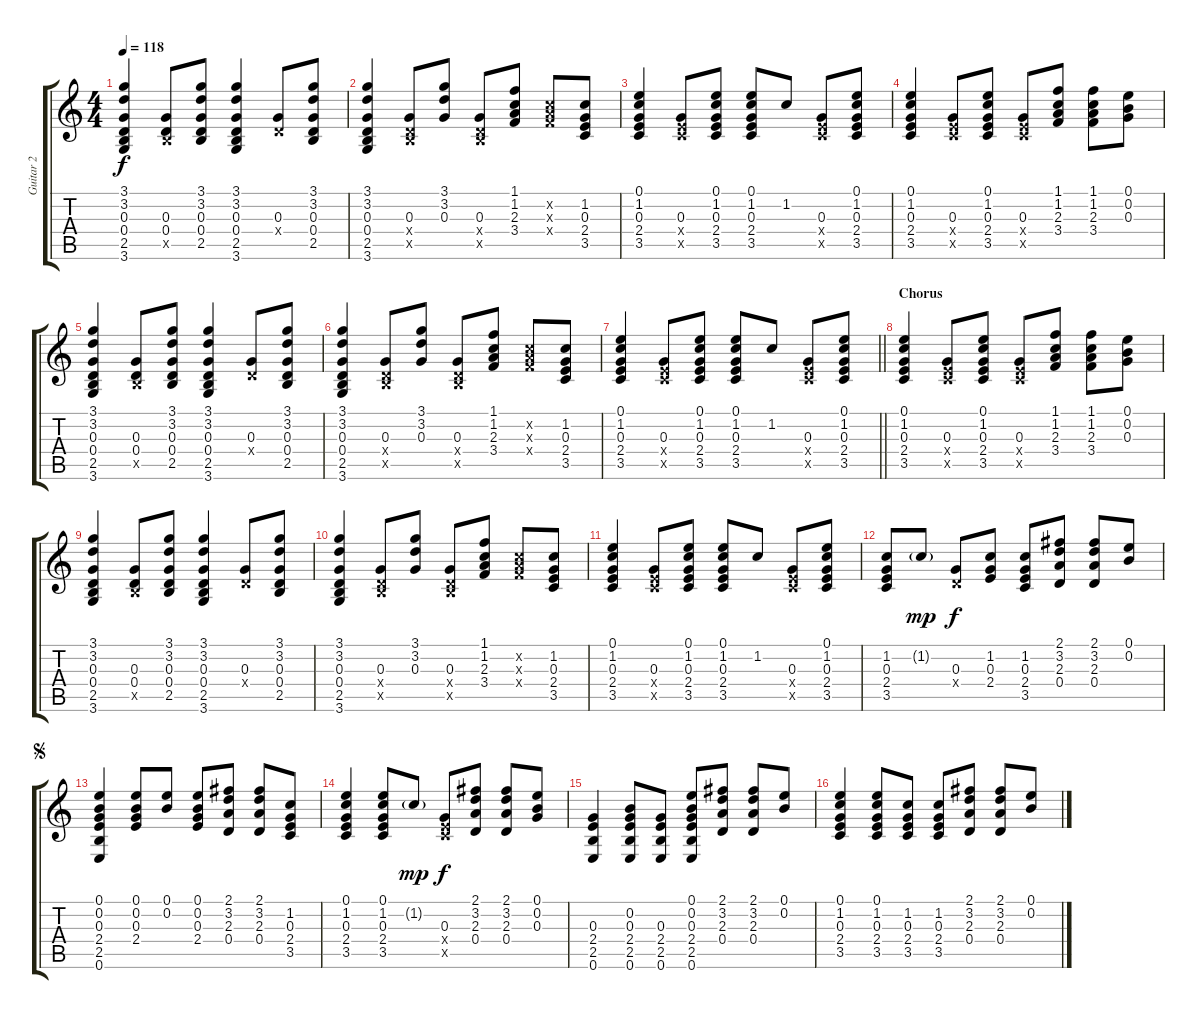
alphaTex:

\track ("Guitar 2" "Guitar 2") {instrument acousticguitarsteel}
\staff {score tabs}
\tuning (E4 B3 G3 D3 A2 E2) {hide}
\ts (4 4)
\tempo 118
\clef g2
\ks c
(3.1 3.2 0.3 0.4 2.5 3.6).4{dy f} (0.3 0.4 2.5{x}).8 (3.1 3.2 0.3 0.4 2.5).8 (3.1 3.2 0.3 0.4 2.5 3.6).4 (0.3 0.4{x}).8 (3.1 3.2 0.3 0.4 2.5).8 |
(3.1 3.2 0.3 0.4 2.5 3.6).4 (0.3 0.4{x} 2.5{x}).8 (3.1 3.2 0.3).8 (0.3 0.4{x} 2.5{x}).8 (1.1 1.2 2.3 3.4).8 (1.2{x} 2.3{x} 3.4{x}).8 (1.2 0.3 2.4 3.5).8 |
(0.1 1.2 0.3 2.4 3.5).4 (0.3 2.4{x} 3.5{x}).8 (0.1 1.2 0.3 2.4 3.5).8 (0.1 1.2 0.3 2.4 3.5).8 1.2.8 (0.3 2.4{x} 3.5{x}).8 (0.1 1.2 0.3 2.4 3.5).8 |
(0.1 1.2 0.3 2.4 3.5).4 (0.3 2.4{x} 3.5{x}).8 (0.1 1.2 0.3 2.4 3.5).8 (0.3 2.4{x} 3.5{x}).8 (1.1 1.2 2.3 3.4).8 (1.1 1.2 2.3 3.4).8 (0.1 0.2 0.3).8 |
(3.1 3.2 0.3 0.4 2.5 3.6).4 (0.3 0.4 2.5{x}).8 (3.1 3.2 0.3 0.4 2.5).8 (3.1 3.2 0.3 0.4 2.5 3.6).4 (0.3 0.4{x}).8 (3.1 3.2 0.3 0.4 2.5).8 |
(3.1 3.2 0.3 0.4 2.5 3.6).4 (0.3 0.4{x} 2.5{x}).8 (3.1 3.2 0.3).8 (0.3 0.4{x} 2.5{x}).8 (1.1 1.2 2.3 3.4).8 (1.2{x} 2.3{x} 3.4{x}).8 (1.2 0.3 2.4 3.5).8 |
\barLineRight lightlight
(0.1 1.2 0.3 2.4 3.5).4 (0.3 2.4{x} 3.5{x}).8 (0.1 1.2 0.3 2.4 3.5).8 (0.1 1.2 0.3 2.4 3.5).8 1.2.8 (0.3 2.4{x} 3.5{x}).8 (0.1 1.2 0.3 2.4 3.5).8 |
\section ("" "Chorus")
(0.1 1.2 0.3 2.4 3.5).4 (0.3 2.4{x} 3.5{x}).8 (0.1 1.2 0.3 2.4 3.5).8 (0.3 2.4{x} 3.5{x}).8 (1.1 1.2 2.3 3.4).8 (1.1 1.2 2.3 3.4).8 (0.1 0.2 0.3).8 |
(3.1 3.2 0.3 0.4 2.5 3.6).4 (0.3 0.4 2.5{x}).8 (3.1 3.2 0.3 0.4 2.5).8 (3.1 3.2 0.3 0.4 2.5 3.6).4 (0.3 0.4{x}).8 (3.1 3.2 0.3 0.4 2.5).8 |
(3.1 3.2 0.3 0.4 2.5 3.6).4 (0.3 0.4{x} 2.5{x}).8 (3.1 3.2 0.3).8 (0.3 0.4{x} 2.5{x}).8 (1.1 1.2 2.3 3.4).8 (1.2{x} 2.3{x} 3.4{x}).8 (1.2 0.3 2.4 3.5).8 |
(0.1 1.2 0.3 2.4 3.5).4 (0.3 2.4{x} 3.5{x}).8 (0.1 1.2 0.3 2.4 3.5).8 (0.1 1.2 0.3 2.4 3.5).8 1.2.8 (0.3 2.4{x} 3.5{x}).8 (0.1 1.2 0.3 2.4 3.5).8 |
(1.2 0.3 2.4 3.5).8 1.2{g}.8{dy mp} (0.3 0.4{x}).8{dy f} (1.2 0.3 2.4).8 (1.2 0.3 2.4 3.5).8 (2.1 3.2 2.3 0.4).8 (2.1 3.2 2.3 0.4).8 (0.1 0.2).8 |
\jump segno
(0.1 0.2 0.3 2.4 2.5 0.6).4 (0.1 0.2 0.3 2.4).8 (0.1 0.2).8 (0.1 0.2 0.3 2.4).8 (2.1 3.2 2.3 0.4).8 (2.1 3.2 2.3 0.4).8 (1.2 0.3 2.4 3.5).8 |
(0.1 1.2 0.3 2.4 3.5).4 (0.1 1.2 0.3 2.4 3.5).8 1.2{g}.8{dy mp} (0.3 2.4{x} 3.5{x}).8{dy f} (2.1 3.2 2.3 0.4).8 (2.1 3.2 2.3 0.4).8 (0.1 0.2 0.3).8 |
(0.3 2.4 2.5 0.6).4 (0.2 0.3 2.4 2.5 0.6).8 (0.3 2.4 2.5 0.6).8 (0.1 0.2 0.3 2.4 2.5 0.6).8 (2.1 3.2 2.3 0.4).8 (2.1 3.2 2.3 0.4).8 (0.1 0.2).8 |
(0.1 1.2 0.3 2.4 3.5).4 (0.1 1.2 0.3 2.4 3.5).8 (1.2 0.3 2.4 3.5).8 (1.2 0.3 2.4 3.5).8 (2.1 3.2 2.3 0.4).8 (2.1 3.2 2.3 0.4).8 (0.1 0.2).8
